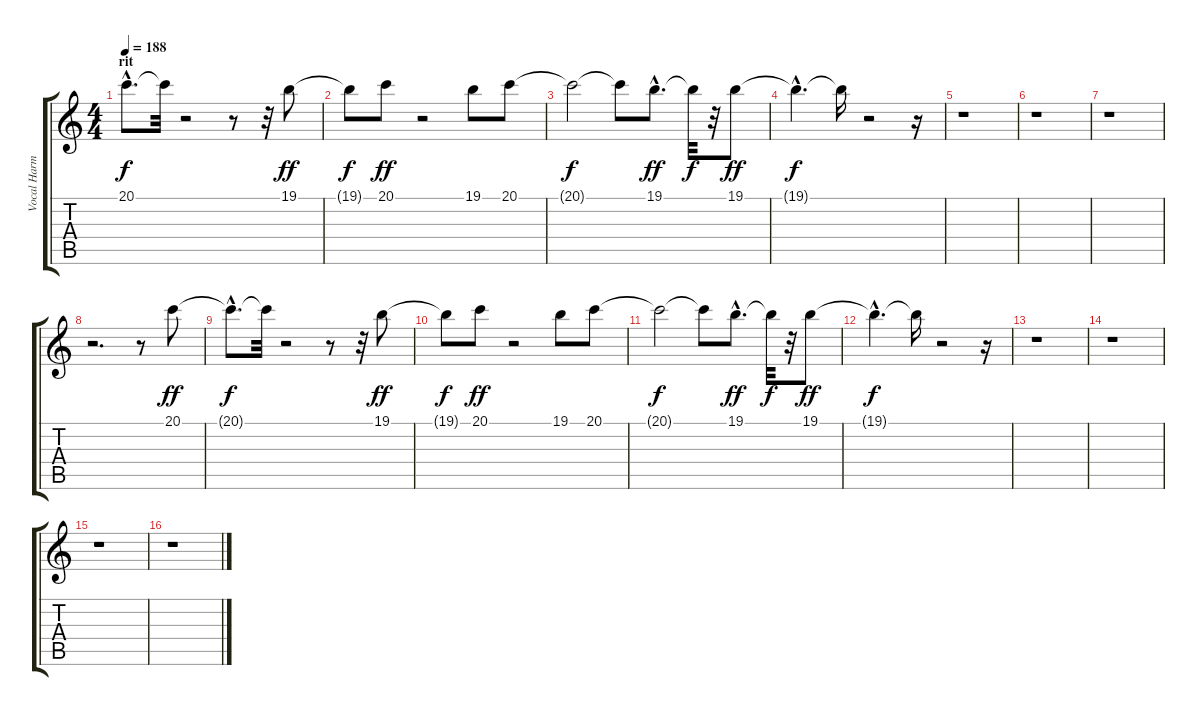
\track ("Vocal Harmony (Adrian)" "Vocal Harm") {instrument choiraahs}
\staff {score tabs}
\tuning (E4 B3 G3 D3 A2 E2) {hide}
\ts (4 4)
\section ("" "rit")
\tempo 188
\clef g2
\ks c
20.1{hac t}.8{d dy f} 20.1{t}.32 r.2 r.8 r.32 19.1.8{dy ff} |
19.1{t}.8{dy f} 20.1.8{dy ff} r.2 19.1.8 20.1.8 |
20.1{t}.2{dy f} 20.1{t}.8 19.1{hac}.8{d dy ff} 19.1{t}.32{dy f} r.32 19.1.8{dy ff} |
19.1{hac t}.4{d dy f} 19.1{t}.16 r.2 r.16 |
r.1 |
r.1 |
r.1 |
r.2{d} r.8 20.1.8{dy ff} |
20.1{hac t}.8{d dy f} 20.1{t}.32 r.2 r.8 r.32 19.1.8{dy ff} |
19.1{t}.8{dy f} 20.1.8{dy ff} r.2 19.1.8 20.1.8 |
20.1{t}.2{dy f} 20.1{t}.8 19.1{hac}.8{d dy ff} 19.1{t}.32{dy f} r.32 19.1.8{dy ff} |
19.1{hac t}.4{d dy f} 19.1{t}.16 r.2 r.16 |
r.1 |
r.1 |
r.1 |
r.1
